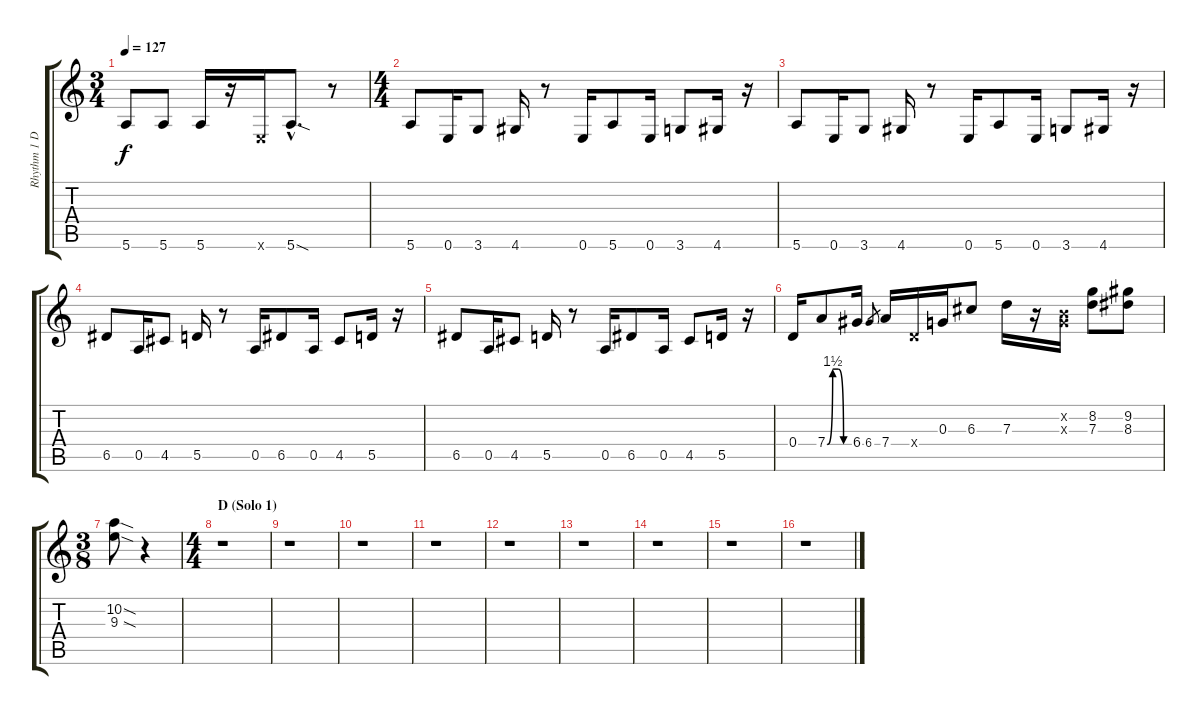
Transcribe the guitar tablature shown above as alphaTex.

\track ("Rhythm 1 Double Track" "Rhythm 1 D") {instrument overdrivenguitar}
\staff {score tabs}
\tuning (E4 B3 G3 D3 A2 E2) {hide}
\ts (3 4)
\tempo 127
\clef g2
\ks c
5.6.8{dy f} 5.6.8 5.6.16 r.16 0.6{x}.16 5.6{sod hac}.8{d} r.8 |
\ts (4 4)
5.6.8 0.6.16 3.6.8 4.6.16 r.8 0.6.16 5.6.8 0.6.16 3.6.8 4.6.16 r.16 |
5.6.8 0.6.16 3.6.8 4.6.16 r.8 0.6.16 5.6.8 0.6.16 3.6.8 4.6.16 r.16 |
6.5.8 0.5.16 4.5.8 5.5.16 r.8 0.5.16 6.5.8 0.5.16 4.5.8 5.5.16 r.16 |
6.5.8 0.5.16 4.5.8 5.5.16 r.8 0.5.16 6.5.8 0.5.16 4.5.8 5.5.16 r.16 |
0.4.16 7.4{be (custom 0 0 15 6 30 6 45 0 60 0)}.8 6.4.16 6.4.8{gr} 7.4.16 0.4{x}.16 0.3.16 6.3.8 7.3.16 r.16 (0.2{x} 0.3{x}).16 (8.2 7.3).8 (9.2 8.3).8 |
\ts (3 8)
(10.2{sod} 9.3{sod}).8 r.4 |
\ts (4 4)
\section ("" "D (Solo 1)")
r.1 |
r.1 |
r.1 |
r.1 |
r.1 |
r.1 |
r.1 |
r.1 |
r.1
